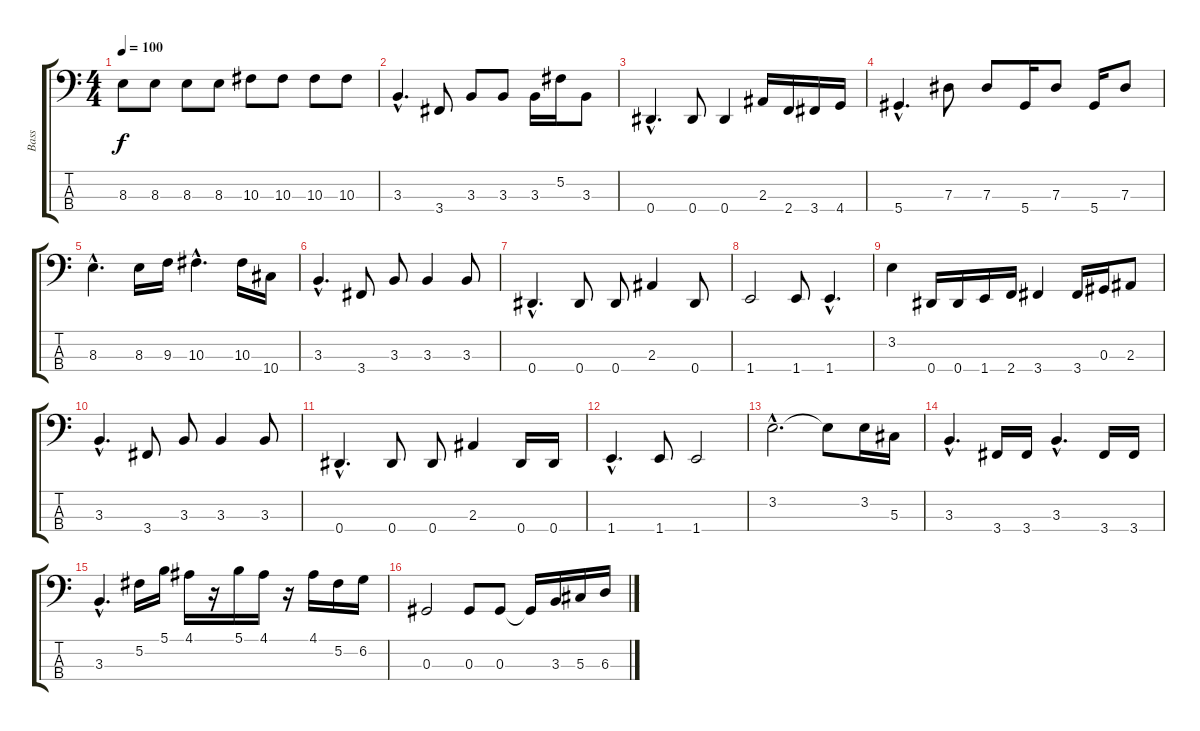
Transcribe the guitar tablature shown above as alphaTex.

\track ("Bass" "Bass") {instrument electricbassfinger}
\staff {score tabs}
\tuning (Gb2 Db2 Ab1 Eb1) {hide}
\ts (4 4)
\tempo 100
\clef f4
\ks c
8.3.8{dy f} 8.3.8 8.3.8 8.3.8 10.3.8 10.3.8 10.3.8 10.3.8 |
3.3{hac}.4{d} 3.4.8 3.3.8 3.3.8 3.3.16 5.2.16 3.3.8 |
0.4{hac}.4{d} 0.4.8 0.4.4 2.3.16 2.4.16 3.4.16 4.4.16 |
5.4{hac}.4{d} 7.3.8 7.3.8 5.4.16 7.3.8 5.4.16 7.3.8 |
8.3{hac}.4{d} 8.3.16 9.3.16 10.3{hac}.4{d} 10.3.16 10.4.16 |
3.3{hac}.4{d} 3.4.8 3.3.8 3.3.4 3.3.8 |
0.4{hac}.4{d} 0.4.8 0.4.8 2.3.4 0.4.8 |
1.4.2 1.4.8 1.4{hac}.4{d} |
3.2.4 0.4.16 0.4.16 1.4.16 2.4.16 3.4.4 3.4.16 0.3.16 2.3.8 |
3.3{hac}.4{d} 3.4.8 3.3.8 3.3.4 3.3.8 |
0.4{hac}.4{d} 0.4.8 0.4.8 2.3.4 0.4.16 0.4.16 |
1.4{hac}.4{d} 1.4.8 1.4.2 |
3.2{hac}.2{d} 3.2{t}.8 3.2.16 5.3.16 |
3.3{hac}.4{d} 3.4.16 3.4.16 3.3{hac}.4{d} 3.4.16 3.4.16 |
3.3{hac}.4{d} 5.2.16 5.1.16 4.1.16 r.16 5.1.16 4.1.16 r.16 4.1.16 5.2.16 6.2.16 |
0.3.2 0.3.8 0.3.8 0.3{t}.16 3.3.16 5.3.16 6.3.16
